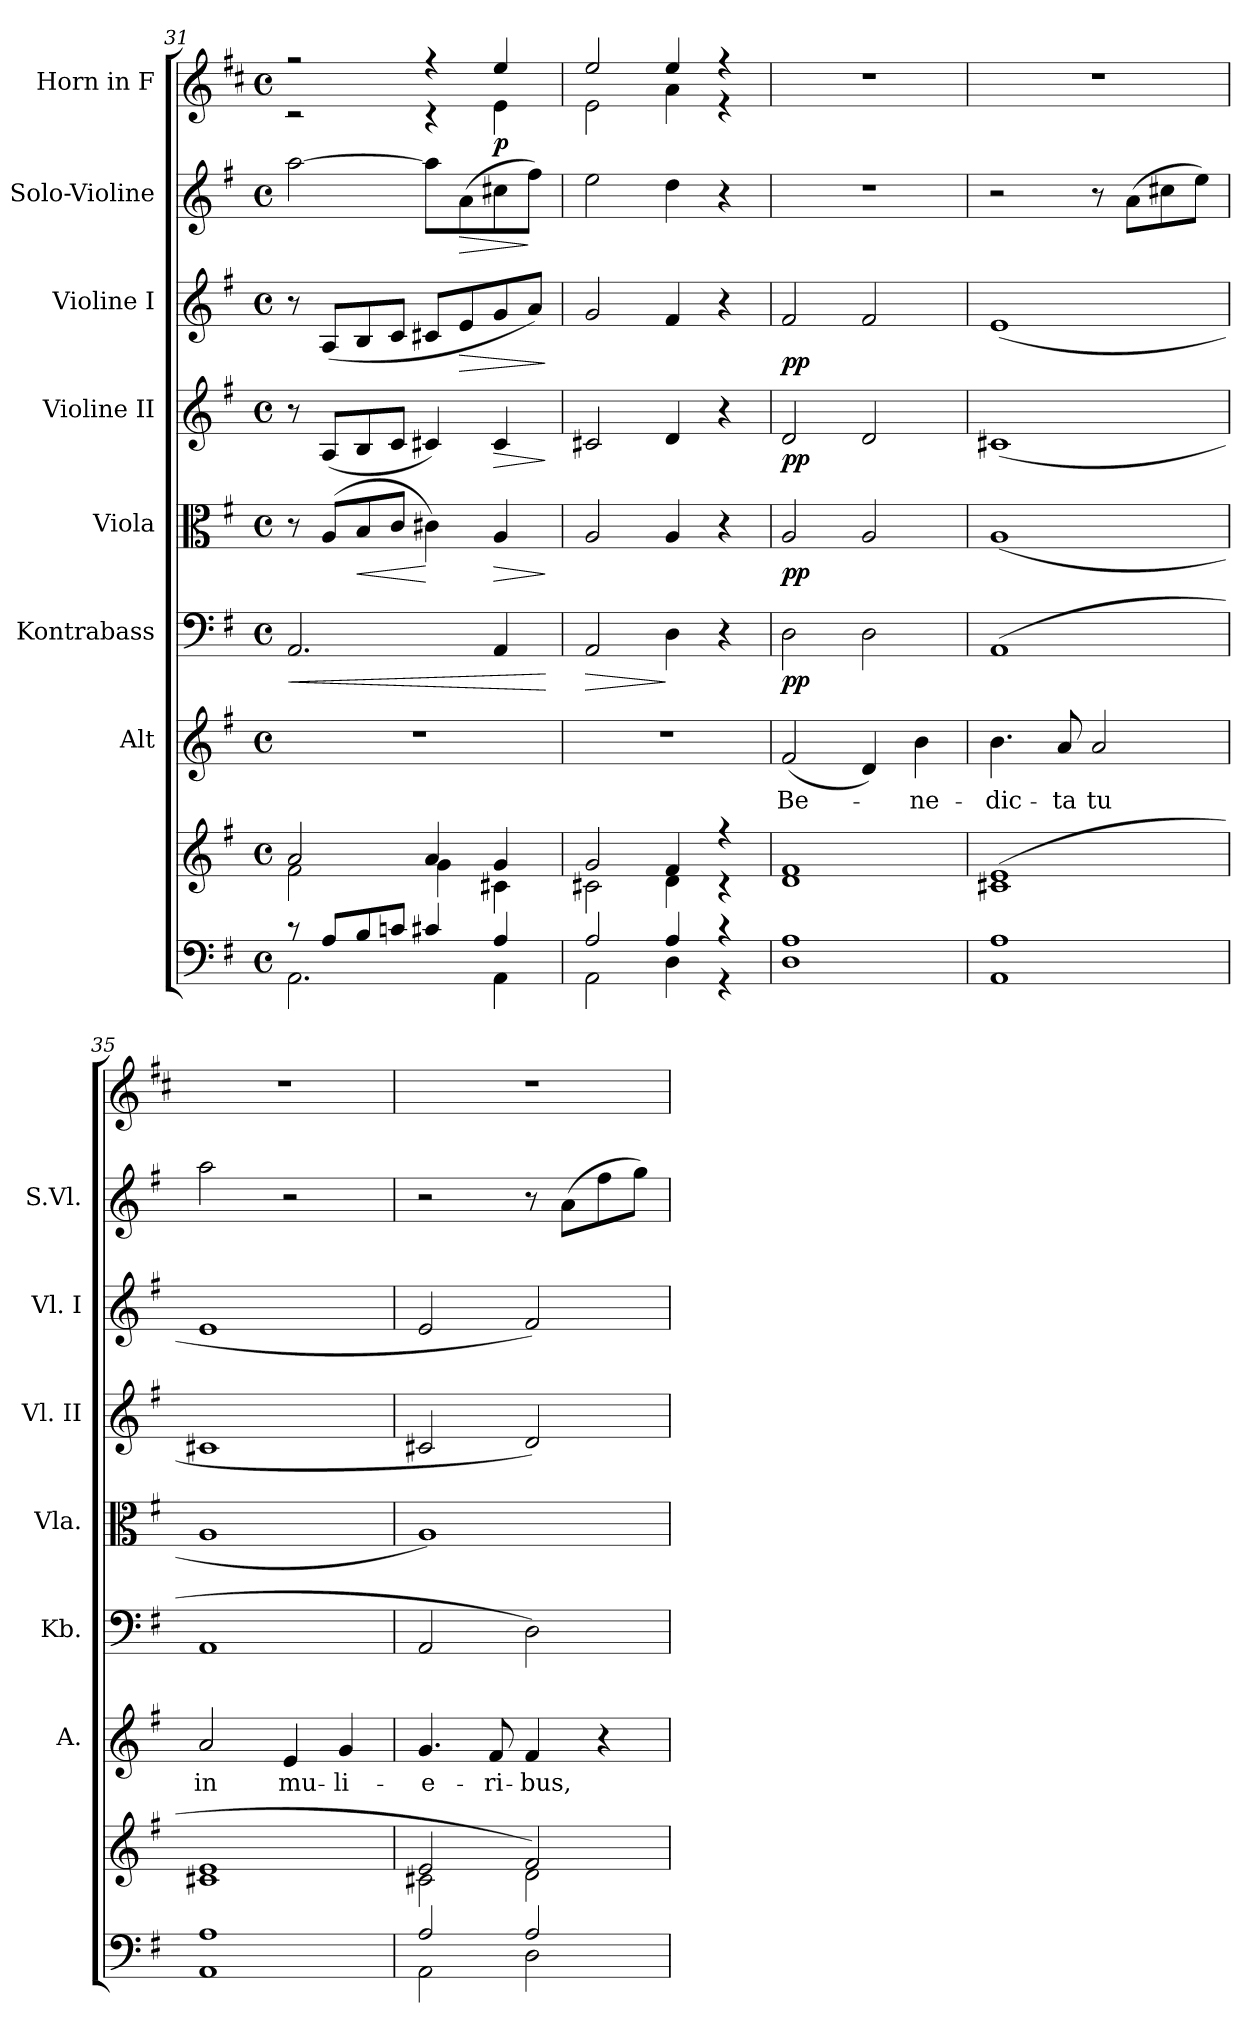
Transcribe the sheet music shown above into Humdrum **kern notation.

**kern	**kern	**kern	**text	**kern	**dynam	**kern	**dynam	**kern	**dynam	**kern	**dynam	**kern	**dynam	**kern	**dynam
*part8	*part8	*part7	*part7	*part6	*part6	*part5	*part5	*part4	*part4	*part3	*part3	*part2	*part2	*part1	*part1
*staff9	*staff8	*staff7	*staff7	*staff6	*staff6	*staff5	*staff5	*staff4	*staff4	*staff3	*staff3	*staff2	*staff2	*staff1	*staff1
*	*	*I"Alt	*	*I"Kontrabass	*	*I"Viola	*	*I"Violine II	*	*I"Violine I	*	*I"Solo-Violine	*	*I"Horn in F	*
*	*	*I'A.	*	*I'Kb.	*	*I'Vla.	*	*I'Vl. II	*	*I'Vl. I	*	*I'S.Vl.	*	*	*
*clefF4	*clefG2	*clefG2	*	*clefF4	*	*clefC3	*	*clefG2	*	*clefG2	*	*clefG2	*	*clefG2	*
*	*	*	*	*ITrd7c12	*	*	*	*	*	*	*	*	*	*ITrd4c7	*
*k[f#]	*k[f#]	*k[f#]	*	*k[f#]	*	*k[f#]	*	*k[f#]	*	*k[f#]	*	*k[f#]	*	*k[f#]	*
*G:	*G:	*G:	*	*G:	*	*G:	*	*G:	*	*G:	*	*G:	*	*G:	*
*M4/4	*M4/4	*M4/4	*	*M4/4	*	*M4/4	*	*M4/4	*	*M4/4	*	*M4/4	*	*M4/4	*
*met(c)	*met(c)	*met(c)	*	*met(c)	*	*met(c)	*	*met(c)	*	*met(c)	*	*met(c)	*	*met(c)	*
=31	=31	=31	=31	=31	=31	=31	=31	=31	=31	=31	=31	=31	=31	=31	=31
*^	*^	*	*	*	*	*	*	*	*	*	*	*	*	*	*
!	!	!	!	!	!	!	!LO:HP:b	!	!	!	!	!	!	!	!	!	!
*	*	*	*	*	*	*	*	*	*	*	*	*	*	*	*	*^	*
8rB	2.AA\	2a/	2f#\	1r	.	2.AAA/	<	8r	.	8r	.	8r	.	[2aa\	.	2r	2r	.
8A/L	.	.	.	.	.	.	.	(>8A/L	.	(<8A/L	.	(<8A/L	.	.	.	.	.	.
!	!	!	!	!	!	!	!	!	!LO:HP:b	!	!	!	!	!	!	!	!	!
8B/	.	.	.	.	.	.	.	8B/	<	8B/	.	8B/	.	.	.	.	.	.
8cn/J	.	.	.	.	.	.	.	8c/J	.	8c/J	.	8c/J	.	.	.	.	.	.
4c#X/	.	4a/	4g\	.	.	.	.	4c#X\)	[	4c#X/)	.	8c#X/L	.	8aa\L]	.	4r	4r	.
!	!	!	!	!	!	!	!	!	!	!	!	!	!LO:HP:b	!	!LO:HP:b	!	!	!
.	.	.	.	.	.	.	.	.	.	.	.	8e/	>	(>8a\	>	.	.	.
!	!	!	!	!	!	!	!	!	!LO:HP:b	!	!LO:HP:b	!	!	!	!	!	!	!LO:DY:b
4A/	4AA\	4g/	4c#X\	.	.	4AAA/	.	4A/	>	4c#/	>	8g/	.	8cc#X\	.	4a/	4A\	p
.	.	.	.	.	.	.	.	.	.	.	.	8a/J)	.	8ff#\J)	]	.	.	.
*v	*v	*	*	*	*	*	*	*	*	*	*	*	*	*	*	*v	*v	*
*	*v	*v	*	*	*	*	*	*	*	*	*	*	*	*	*	*
.	.	.	.	.	[	.	]	.	]	.	]	.	.	.	.
=32	=32	=32	=32	=32	=32	=32	=32	=32	=32	=32	=32	=32	=32	=32	=32
*^	*^	*	*	*	*	*	*	*	*	*	*	*	*	*	*
!	!	!	!	!	!	!	!LO:HP:b	!	!	!	!	!	!	!	!	!	!
*	*	*	*	*	*	*	*	*	*	*	*	*	*	*	*	*^	*
2A/	2AA\	2g/	2c#X\	1r	.	2AAA/	>	2A/	.	2c#X/	.	2g/	.	2ee\	.	2a/	2A\	.
4A/	4D\	4f#/	4d\	.	.	4DD\	]	4A/	.	4d/	.	4f#/	.	4dd\	.	4a/	4d\	.
4r	4r	4r	4r	.	.	4r	.	4r	.	4r	.	4r	.	4r	.	4r	4r	.
!!LO:PB:g=z
=33	=33	=33	=33	=33	=33	=33	=33	=33	=33	=33	=33	=33	=33	=33	=33	=33	=33	=33
!	!	!	!	!	!LO:LY:b	!	!LO:DY:b	!	!LO:DY:b	!	!LO:DY:b	!	!LO:DY:b	!	!	!	!	!
*	*	*	*	*	*	*	*	*	*	*	*	*	*	*	*	*v	*v	*
1A	1D	1f#	1d	(<2f#/	Be-	2DD\	pp	2A/	pp	2d/	pp	2f#/	pp	1r	.	1r	.
.	.	.	.	4d/)	.	2DD\	.	2A/	.	2d/	.	2f#/	.	.	.	.	.
!	!	!	!	!	!LO:LY:b	!	!	!	!	!	!	!	!	!	!	!	!
.	.	.	.	4b\	-ne-	.	.	.	.	.	.	.	.	.	.	.	.
=34	=34	=34	=34	=34	=34	=34	=34	=34	=34	=34	=34	=34	=34	=34	=34	=34	=34
!	!	!	!	!	!LO:LY:b	!	!	!	!	!	!	!	!	!	!	!	!
1A	1AA	(>1e	1c#X	4.b\	-dic-	(>1AAA	.	(<1A	.	(<1c#X	.	(<1e	.	2r	.	1r	.
!	!	!	!	!	!LO:LY:b	!	!	!	!	!	!	!	!	!	!	!	!
.	.	.	.	8a/	-ta	.	.	.	.	.	.	.	.	.	.	.	.
!	!	!	!	!	!LO:LY:b	!	!	!	!	!	!	!	!	!	!	!	!
.	.	.	.	2a/	tu	.	.	.	.	.	.	.	.	8r	.	.	.
.	.	.	.	.	.	.	.	.	.	.	.	.	.	(>8a\L	.	.	.
.	.	.	.	.	.	.	.	.	.	.	.	.	.	8cc#X\	.	.	.
.	.	.	.	.	.	.	.	.	.	.	.	.	.	8ee\J)	.	.	.
=35	=35	=35	=35	=35	=35	=35	=35	=35	=35	=35	=35	=35	=35	=35	=35	=35	=35
!	!	!	!	!	!LO:LY:b	!	!	!	!	!	!	!	!	!	!	!	!
1A	1AA	1e	1c#X	2a/	in	1AAA	.	1A	.	1c#X	.	1e	.	2aa\	.	1r	.
!	!	!	!	!	!LO:LY:b	!	!	!	!	!	!	!	!	!	!	!	!
.	.	.	.	4e/	mu-	.	.	.	.	.	.	.	.	2r	.	.	.
!	!	!	!	!	!LO:LY:b	!	!	!	!	!	!	!	!	!	!	!	!
.	.	.	.	4g/	-li-	.	.	.	.	.	.	.	.	.	.	.	.
=36	=36	=36	=36	=36	=36	=36	=36	=36	=36	=36	=36	=36	=36	=36	=36	=36	=36
!	!	!	!	!	!LO:LY:b	!	!	!	!	!	!	!	!	!	!	!	!
2A/	2AA\	2e/	2c#X\	4.g/	-e-	2AAA/	.	1A)	.	2c#X/	.	2e/	.	2r	.	1r	.
!	!	!	!	!	!LO:LY:b	!	!	!	!	!	!	!	!	!	!	!	!
.	.	.	.	8f#/	-ri-	.	.	.	.	.	.	.	.	.	.	.	.
!	!	!	!	!	!LO:LY:b	!	!	!	!	!	!	!	!	!	!	!	!
2A/	2D\	2f#/)	2d\	4f#/	-bus,	2DD\)	.	.	.	2d/)	.	2f#/)	.	8r	.	.	.
.	.	.	.	.	.	.	.	.	.	.	.	.	.	(>8a\L	.	.	.
.	.	.	.	4r	.	.	.	.	.	.	.	.	.	8ff#\	.	.	.
.	.	.	.	.	.	.	.	.	.	.	.	.	.	8gg\J)	.	.	.
*v	*v	*	*	*	*	*	*	*	*	*	*	*	*	*	*	*	*
*	*v	*v	*	*	*	*	*	*	*	*	*	*	*	*	*	*
=	=	=	=	=	=	=	=	=	=	=	=	=	=	=	=
*-	*-	*-	*-	*-	*-	*-	*-	*-	*-	*-	*-	*-	*-	*-	*-
